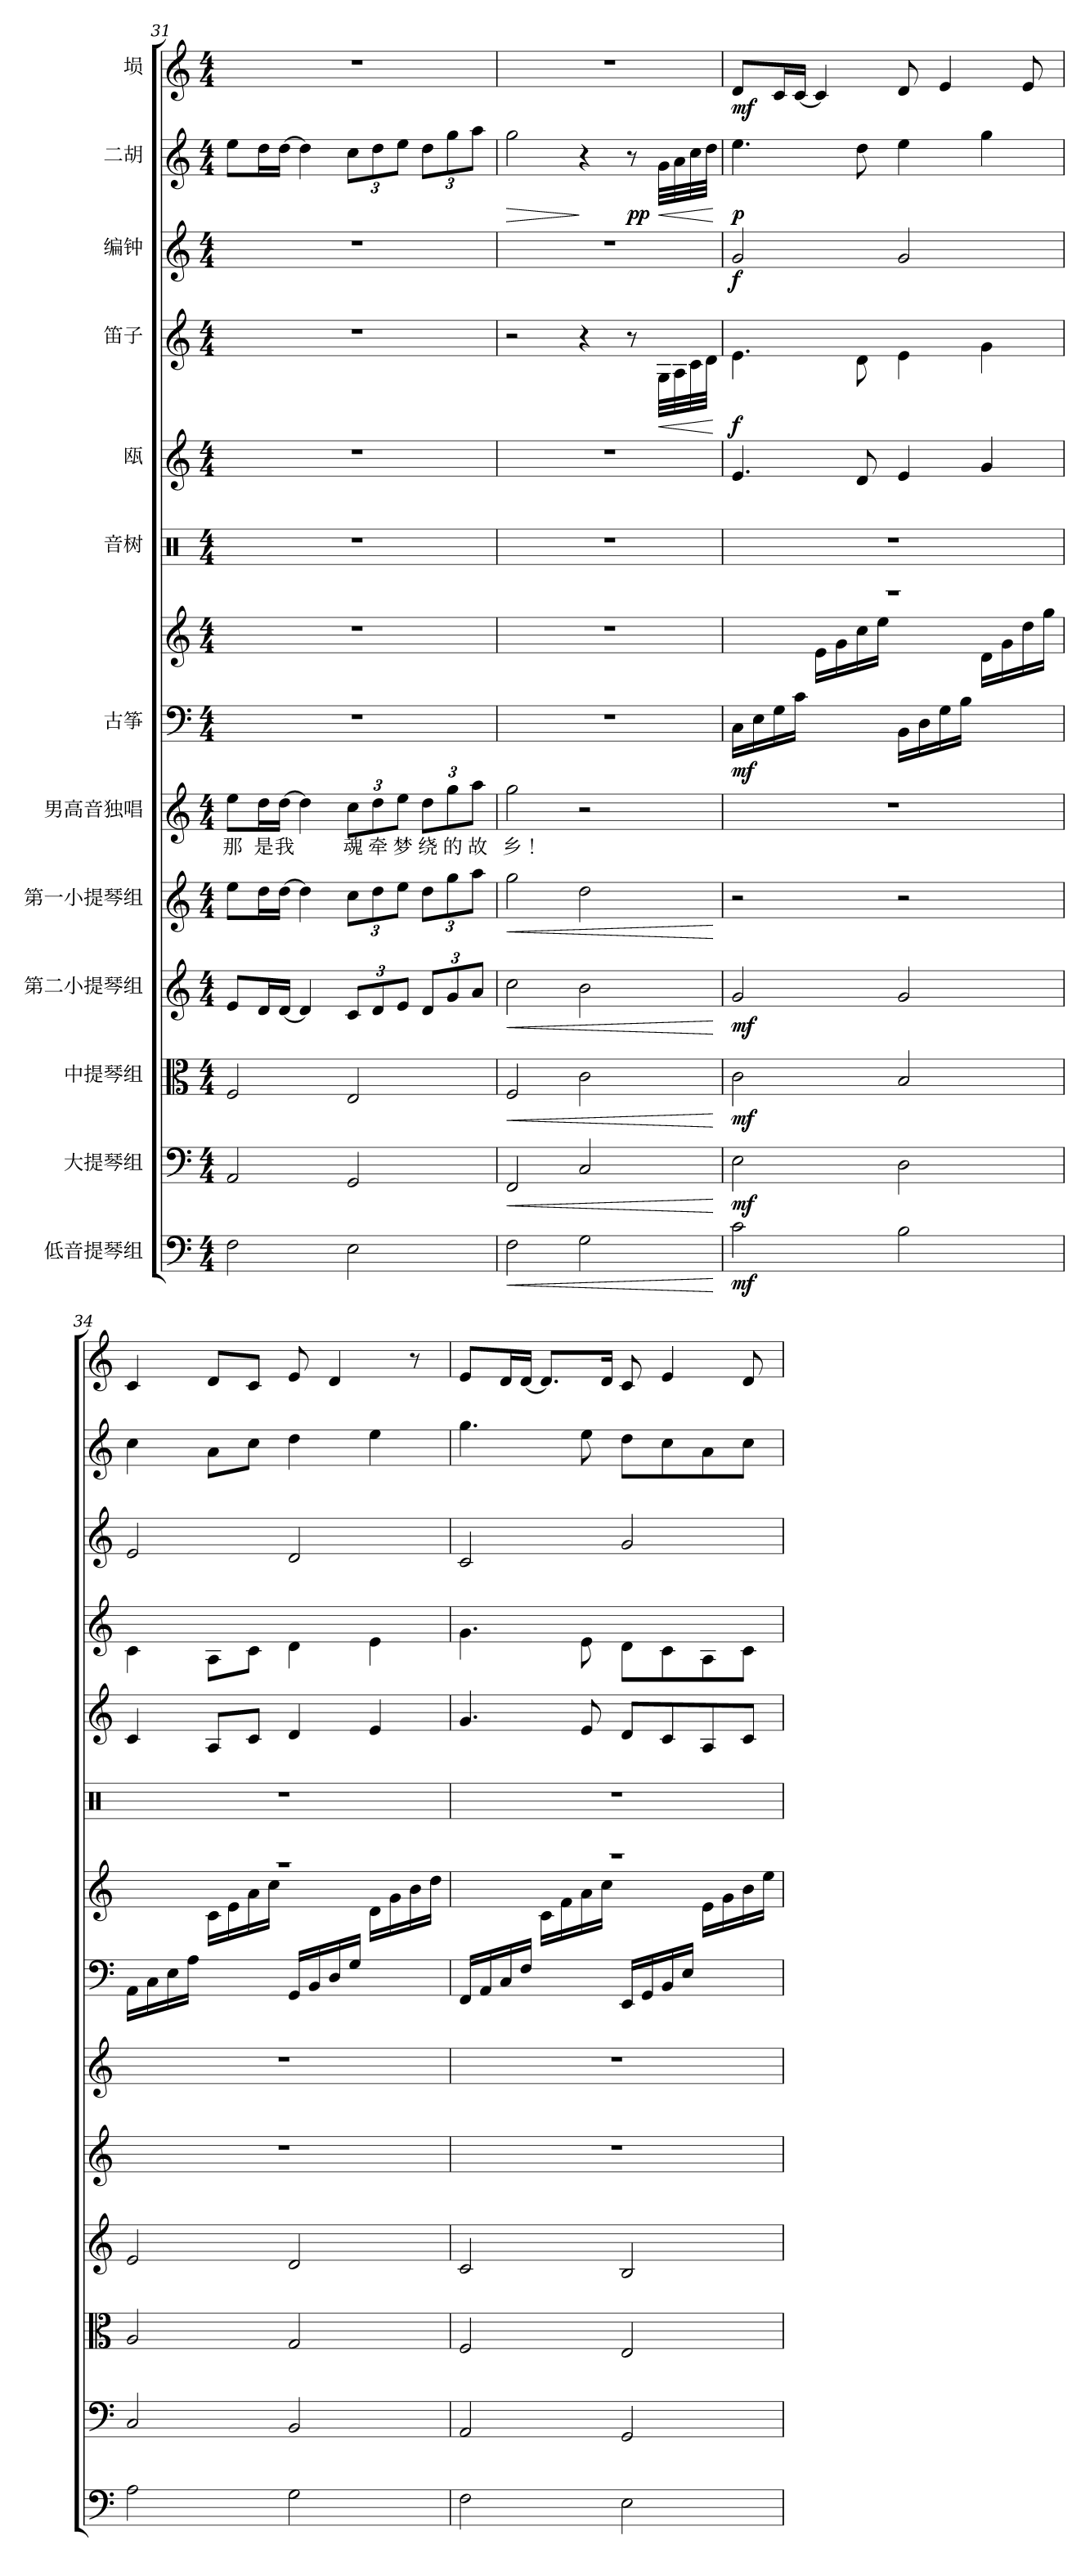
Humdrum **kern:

**kern	**dynam	**kern	**dynam	**kern	**dynam	**kern	**dynam	**kern	**dynam	**kern	**text	**kern	**kern	**dynam	**kern	**kern	**kern	**dynam	**kern	**dynam	**kern	**dynam	**kern	**dynam
*part13	*part13	*part12	*part12	*part11	*part11	*part10	*part10	*part9	*part9	*part8	*part8	*part7	*part7	*part7	*part6	*part5	*part4	*part4	*part3	*part3	*part2	*part2	*part1	*part1
*staff14	*staff14	*staff13	*staff13	*staff12	*staff12	*staff11	*staff11	*staff10	*staff10	*staff9	*staff9	*staff8	*staff7	*staff7/8	*staff6	*staff5	*staff4	*staff4	*staff3	*staff3	*staff2	*staff2	*staff1	*staff1
*I"低音提琴组	*	*I"大提琴组	*	*I"中提琴组	*	*I"第二小提琴组	*	*I"第一小提琴组	*	*I"男高音独唱	*	*I"古筝	*	*	*I"音树	*I"瓯	*I"笛子	*	*I"编钟	*	*I"二胡	*	*I"埙	*
!!LO:PB:g=z
*clefF4	*	*clefF4	*	*clefC3	*	*clefG2	*	*clefG2	*	*clefG2	*	*clefF4	*clefG2	*	*clefX	*clefG2	*clefG2	*	*clefG2	*	*clefG2	*	*clefG2	*
*ITrd7c12	*	*	*	*	*	*	*	*	*	*	*	*	*	*	*	*	*ITrd-7c-12	*	*	*	*	*	*	*
*k[]	*	*k[]	*	*k[]	*	*k[]	*	*k[]	*	*k[]	*	*k[]	*k[]	*	*k[]	*k[]	*k[]	*	*k[]	*	*k[]	*	*k[]	*
*M4/4	*	*M4/4	*	*M4/4	*	*M4/4	*	*M4/4	*	*M4/4	*	*M4/4	*M4/4	*	*M4/4	*M4/4	*M4/4	*	*M4/4	*	*M4/4	*	*M4/4	*
=31	=31	=31	=31	=31	=31	=31	=31	=31	=31	=31	=31	=31	=31	=31	=31	=31	=31	=31	=31	=31	=31	=31	=31	=31
!	!	!	!	!	!	!	!	!	!	!	!LO:LY:b	!	!	!	!	!	!	!	!	!	!	!	!	!
2FF\	.	2AA/	.	2F/	.	8e/L	.	8ee\L	.	8ee\L	那	1r	1r	.	1r	1r	1r	.	1r	.	8ee\L	.	1r	.
!	!	!	!	!	!	!	!	!	!	!	!LO:LY:b	!	!	!	!	!	!	!	!	!	!	!	!	!
.	.	.	.	.	.	16d/L	.	16dd\L	.	16dd\L	是	.	.	.	.	.	.	.	.	.	16dd\L	.	.	.
!	!	!	!	!	!	!	!	!	!	!	!LO:LY:b	!	!	!	!	!	!	!	!	!	!	!	!	!
.	.	.	.	.	.	[16d/JJ	.	[16dd\JJ	.	[16dd\JJ	我	.	.	.	.	.	.	.	.	.	[16dd\JJ	.	.	.
.	.	.	.	.	.	4d/]	.	4dd\]	.	4dd\]	.	.	.	.	.	.	.	.	.	.	4dd\]	.	.	.
*	*	*	*	*	*	*Xbrackettup	*	*Xbrackettup	*	*Xbrackettup	*	*	*	*	*	*	*	*	*	*	*	*	*	*
!	!	!	!	!	!	!	!	!	!	!	!LO:LY:b	!	!	!	!	!	!	!	!	!	!	!	!	!
*	*	*	*	*	*	*	*	*	*	*	*	*	*	*	*	*	*	*	*	*	*Xbrackettup	*	*	*
2EE\	.	2GG/	.	2E/	.	12c/L	.	12cc\L	.	12cc\L	魂	.	.	.	.	.	.	.	.	.	12cc\L	.	.	.
!	!	!	!	!	!	!	!	!	!	!	!LO:LY:b	!	!	!	!	!	!	!	!	!	!	!	!	!
.	.	.	.	.	.	12d/	.	12dd\	.	12dd\	牵	.	.	.	.	.	.	.	.	.	12dd\	.	.	.
!	!	!	!	!	!	!	!	!	!	!	!LO:LY:b	!	!	!	!	!	!	!	!	!	!	!	!	!
.	.	.	.	.	.	12e/J	.	12ee\J	.	12ee\J	梦	.	.	.	.	.	.	.	.	.	12ee\J	.	.	.
!	!	!	!	!	!	!	!	!	!	!	!LO:LY:b	!	!	!	!	!	!	!	!	!	!	!	!	!
.	.	.	.	.	.	12d/L	.	12dd\L	.	12dd\L	绕	.	.	.	.	.	.	.	.	.	12dd\L	.	.	.
!	!	!	!	!	!	!	!	!	!	!	!LO:LY:b	!	!	!	!	!	!	!	!	!	!	!	!	!
.	.	.	.	.	.	12g/	.	12gg\	.	12gg\	的	.	.	.	.	.	.	.	.	.	12gg\	.	.	.
!	!	!	!	!	!	!	!	!	!	!	!LO:LY:b	!	!	!	!	!	!	!	!	!	!	!	!	!
.	.	.	.	.	.	12a/J	.	12aa\J	.	12aa\J	故	.	.	.	.	.	.	.	.	.	12aa\J	.	.	.
=32	=32	=32	=32	=32	=32	=32	=32	=32	=32	=32	=32	=32	=32	=32	=32	=32	=32	=32	=32	=32	=32	=32	=32	=32
!	!LO:HP:b	!	!LO:HP:b	!	!LO:HP:b	!	!LO:HP:b	!	!LO:HP:b	!	!LO:LY:b	!	!	!	!	!	!	!	!	!	!	!LO:HP:b	!	!
2FF\	<	2FF/	<	2F/	<	2cc\	<	2gg\	<	2gg\	乡！	1r	1r	.	1r	1r	2r	.	1r	.	2gg\	>	1r	.
2GG\	.	2C/	.	2c\	.	2b\	.	2dd\	.	2r	.	.	.	.	.	.	4r	.	.	.	4r	]	.	.
!	!	!	!	!	!	!	!	!	!	!	!	!	!	!	!	!	!	!	!	!	!	!LO:DY:b	!	!
.	.	.	.	.	.	.	.	.	.	.	.	.	.	.	.	.	8r	.	.	.	8r	pp	.	.
!	!	!	!	!	!	!	!	!	!	!	!	!	!	!	!	!	!	!LO:HP:b	!	!	!	!LO:HP:b	!	!
.	.	.	.	.	.	.	.	.	.	.	.	.	.	.	.	.	32g\LLL	<	.	.	32g\LLL	<	.	.
.	.	.	.	.	.	.	.	.	.	.	.	.	.	.	.	.	32a\	.	.	.	32a\	.	.	.
.	.	.	.	.	.	.	.	.	.	.	.	.	.	.	.	.	32cc\	.	.	.	32cc\	.	.	.
.	.	.	.	.	.	.	.	.	.	.	.	.	.	.	.	.	32dd\JJJ	.	.	.	32dd\JJJ	.	.	.
.	[	.	[	.	[	.	[	.	[	.	.	.	.	.	.	.	.	[	.	.	.	[	.	.
=33	=33	=33	=33	=33	=33	=33	=33	=33	=33	=33	=33	=33	=33	=33	=33	=33	=33	=33	=33	=33	=33	=33	=33	=33
*	*	*	*	*	*	*	*	*	*	*	*	*	*^	*	*	*	*	*	*	*	*	*	*	*
!	!LO:DY:b	!	!LO:DY:b	!	!LO:DY:b	!	!LO:DY:b	!	!	!	!	!	!	!	!LO:DY:b=2	!	!	!	!LO:DY:b	!	!LO:DY:b	!	!LO:DY:b	!	!LO:DY:b
2C\	mf	2E\	mf	2c\	mf	2g/	mf	2r	.	1r	.	16C\LL	1r	4ryy	mf	1r	4.e/	4.ee\	f	2g/	f	4.ee\	p	8d/L	mf
.	.	.	.	.	.	.	.	.	.	.	.	16E\	.	.	.	.	.	.	.	.	.	.	.	.	.
.	.	.	.	.	.	.	.	.	.	.	.	16G\	.	.	.	.	.	.	.	.	.	.	.	16c/L	.
.	.	.	.	.	.	.	.	.	.	.	.	16c\JJ	.	.	.	.	.	.	.	.	.	.	.	[16c/JJ	.
.	.	.	.	.	.	.	.	.	.	.	.	4ryy	.	16e\LL	.	.	.	.	.	.	.	.	.	4c/]	.
.	.	.	.	.	.	.	.	.	.	.	.	.	.	16g\	.	.	.	.	.	.	.	.	.	.	.
.	.	.	.	.	.	.	.	.	.	.	.	.	.	16cc\	.	.	8d/	8dd\	.	.	.	8dd\	.	.	.
.	.	.	.	.	.	.	.	.	.	.	.	.	.	16ee\JJ	.	.	.	.	.	.	.	.	.	.	.
2BB\	.	2D\	.	2B/	.	2g/	.	2r	.	.	.	16BB\LL	.	4ryy	.	.	4e/	4ee\	.	2g/	.	4ee\	.	8d/	.
.	.	.	.	.	.	.	.	.	.	.	.	16D\	.	.	.	.	.	.	.	.	.	.	.	.	.
.	.	.	.	.	.	.	.	.	.	.	.	16G\	.	.	.	.	.	.	.	.	.	.	.	4e/	.
.	.	.	.	.	.	.	.	.	.	.	.	16B\JJ	.	.	.	.	.	.	.	.	.	.	.	.	.
.	.	.	.	.	.	.	.	.	.	.	.	4ryy	.	16d\LL	.	.	4g/	4gg\	.	.	.	4gg\	.	.	.
.	.	.	.	.	.	.	.	.	.	.	.	.	.	16g\	.	.	.	.	.	.	.	.	.	.	.
.	.	.	.	.	.	.	.	.	.	.	.	.	.	16dd\	.	.	.	.	.	.	.	.	.	8e/	.
.	.	.	.	.	.	.	.	.	.	.	.	.	.	16gg\JJ	.	.	.	.	.	.	.	.	.	.	.
!!LO:PB:g=z
=34	=34	=34	=34	=34	=34	=34	=34	=34	=34	=34	=34	=34	=34	=34	=34	=34	=34	=34	=34	=34	=34	=34	=34	=34	=34
2AA\	.	2C/	.	2A/	.	2e/	.	1r	.	1r	.	16AA\LL	1r	4ryy	.	1r	4c/	4cc\	.	2e/	.	4cc\	.	4c/	.
.	.	.	.	.	.	.	.	.	.	.	.	16C\	.	.	.	.	.	.	.	.	.	.	.	.	.
.	.	.	.	.	.	.	.	.	.	.	.	16E\	.	.	.	.	.	.	.	.	.	.	.	.	.
.	.	.	.	.	.	.	.	.	.	.	.	16A\JJ	.	.	.	.	.	.	.	.	.	.	.	.	.
.	.	.	.	.	.	.	.	.	.	.	.	4ryy	.	16c\LL	.	.	8A/L	8a\L	.	.	.	8a\L	.	8d/L	.
.	.	.	.	.	.	.	.	.	.	.	.	.	.	16e\	.	.	.	.	.	.	.	.	.	.	.
.	.	.	.	.	.	.	.	.	.	.	.	.	.	16a\	.	.	8c/J	8cc\J	.	.	.	8cc\J	.	8c/J	.
.	.	.	.	.	.	.	.	.	.	.	.	.	.	16cc\JJ	.	.	.	.	.	.	.	.	.	.	.
2GG\	.	2BB/	.	2G/	.	2d/	.	.	.	.	.	16GG/LL	.	4ryy	.	.	4d/	4dd\	.	2d/	.	4dd\	.	8e/	.
.	.	.	.	.	.	.	.	.	.	.	.	16BB/	.	.	.	.	.	.	.	.	.	.	.	.	.
.	.	.	.	.	.	.	.	.	.	.	.	16D/	.	.	.	.	.	.	.	.	.	.	.	4d/	.
.	.	.	.	.	.	.	.	.	.	.	.	16G/JJ	.	.	.	.	.	.	.	.	.	.	.	.	.
.	.	.	.	.	.	.	.	.	.	.	.	4ryy	.	16d\LL	.	.	4e/	4ee\	.	.	.	4ee\	.	.	.
.	.	.	.	.	.	.	.	.	.	.	.	.	.	16g\	.	.	.	.	.	.	.	.	.	.	.
.	.	.	.	.	.	.	.	.	.	.	.	.	.	16b\	.	.	.	.	.	.	.	.	.	8r	.
.	.	.	.	.	.	.	.	.	.	.	.	.	.	16dd\JJ	.	.	.	.	.	.	.	.	.	.	.
=35	=35	=35	=35	=35	=35	=35	=35	=35	=35	=35	=35	=35	=35	=35	=35	=35	=35	=35	=35	=35	=35	=35	=35	=35	=35
2FF\	.	2AA/	.	2F/	.	2c/	.	1r	.	1r	.	16FF/LL	1r	4ryy	.	1r	4.g/	4.gg\	.	2c/	.	4.gg\	.	8e/L	.
.	.	.	.	.	.	.	.	.	.	.	.	16AA/	.	.	.	.	.	.	.	.	.	.	.	.	.
.	.	.	.	.	.	.	.	.	.	.	.	16C/	.	.	.	.	.	.	.	.	.	.	.	16d/L	.
.	.	.	.	.	.	.	.	.	.	.	.	16F/JJ	.	.	.	.	.	.	.	.	.	.	.	[16d/JJ	.
.	.	.	.	.	.	.	.	.	.	.	.	4ryy	.	16c\LL	.	.	.	.	.	.	.	.	.	8.d/L]	.
.	.	.	.	.	.	.	.	.	.	.	.	.	.	16f\	.	.	.	.	.	.	.	.	.	.	.
.	.	.	.	.	.	.	.	.	.	.	.	.	.	16a\	.	.	8e/	8ee\	.	.	.	8ee\	.	.	.
.	.	.	.	.	.	.	.	.	.	.	.	.	.	16cc\JJ	.	.	.	.	.	.	.	.	.	16d/Jk	.
2EE\	.	2GG/	.	2E/	.	2B/	.	.	.	.	.	16EE/LL	.	4ryy	.	.	8d/L	8dd\L	.	2g/	.	8dd\L	.	8c/	.
.	.	.	.	.	.	.	.	.	.	.	.	16GG/	.	.	.	.	.	.	.	.	.	.	.	.	.
.	.	.	.	.	.	.	.	.	.	.	.	16BB/	.	.	.	.	8c/	8cc\	.	.	.	8cc\	.	4e/	.
.	.	.	.	.	.	.	.	.	.	.	.	16E/JJ	.	.	.	.	.	.	.	.	.	.	.	.	.
.	.	.	.	.	.	.	.	.	.	.	.	4ryy	.	16e\LL	.	.	8A/	8a\	.	.	.	8a\	.	.	.
.	.	.	.	.	.	.	.	.	.	.	.	.	.	16g\	.	.	.	.	.	.	.	.	.	.	.
.	.	.	.	.	.	.	.	.	.	.	.	.	.	16b\	.	.	8c/J	8cc\J	.	.	.	8cc\J	.	8d/	.
.	.	.	.	.	.	.	.	.	.	.	.	.	.	16ee\JJ	.	.	.	.	.	.	.	.	.	.	.
*	*	*	*	*	*	*	*	*	*	*	*	*	*v	*v	*	*	*	*	*	*	*	*	*	*	*
=	=	=	=	=	=	=	=	=	=	=	=	=	=	=	=	=	=	=	=	=	=	=	=	=
*-	*-	*-	*-	*-	*-	*-	*-	*-	*-	*-	*-	*-	*-	*-	*-	*-	*-	*-	*-	*-	*-	*-	*-	*-
